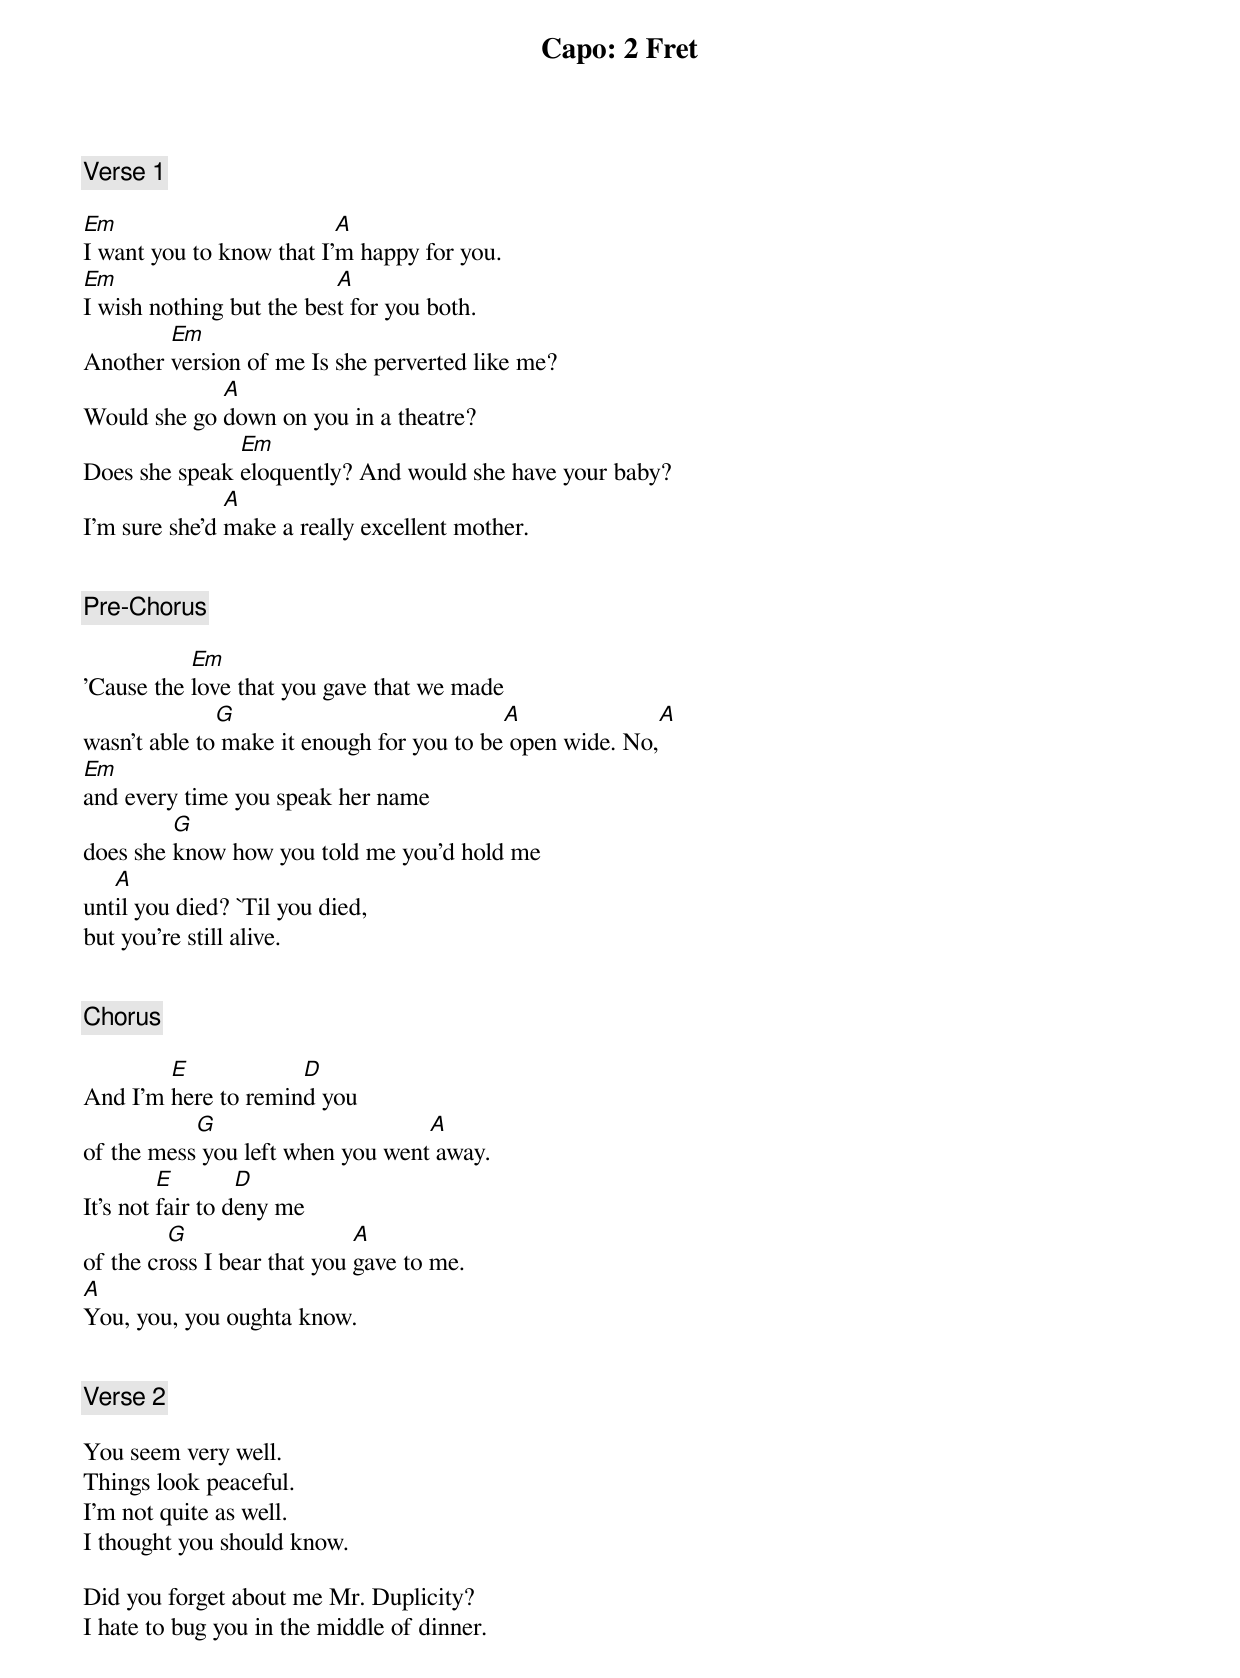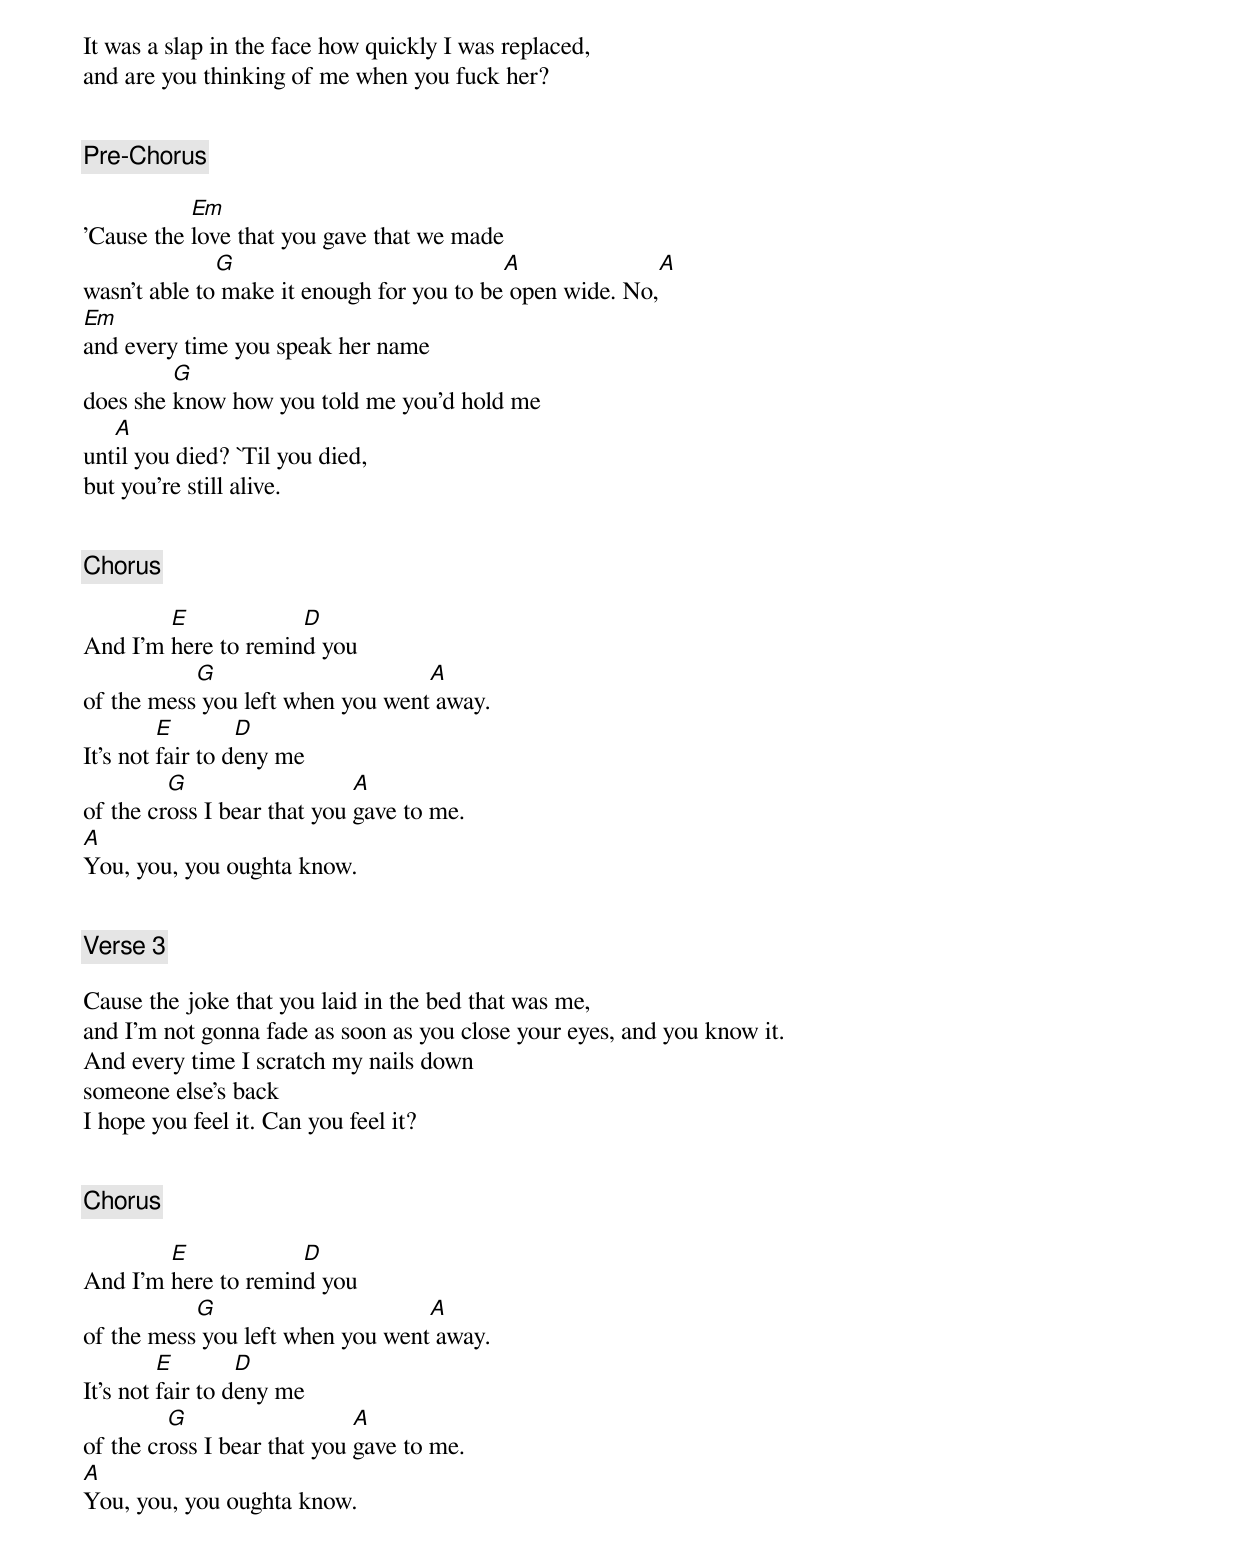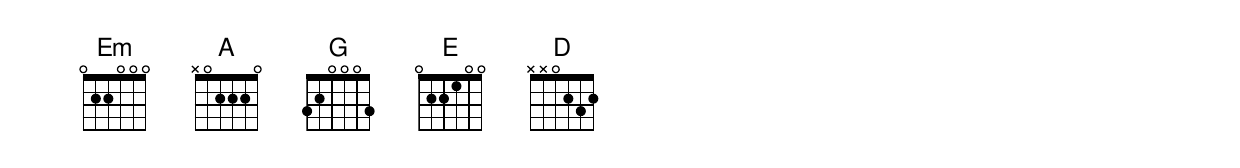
Capo: 2 Fret

[Verse 1]

Em                        A
I want you to know that I'm happy for you.
Em                        A
I wish nothing but the best for you both.
        Em
Another version of me Is she perverted like me?
             A
Would she go down on you in a theatre?
               Em
Does she speak eloquently? And would she have your baby?
               A
I'm sure she'd make a really excellent mother.


[Pre-Chorus]

           Em
'Cause the love that you gave that we made
              G                            A              A
wasn't able to make it enough for you to be open wide. No,
Em
and every time you speak her name
         G
does she know how you told me you'd hold me
   A
until you died? `Til you died,
but you're still alive.


[Chorus]

        E            D
And I'm here to remind you
           G                      A
of the mess you left when you went away.
         E        D
It's not fair to deny me
         G                   A
of the cross I bear that you gave to me.
A
You, you, you oughta know.


[Verse 2]

You seem very well.
Things look peaceful.
I'm not quite as well.
I thought you should know.

Did you forget about me Mr. Duplicity?
I hate to bug you in the middle of dinner.
It was a slap in the face how quickly I was replaced,
and are you thinking of me when you fuck her?


[Pre-Chorus]

           Em
'Cause the love that you gave that we made
              G                            A              A
wasn't able to make it enough for you to be open wide. No,
Em
and every time you speak her name
         G
does she know how you told me you'd hold me
   A
until you died? `Til you died,
but you're still alive.


[Chorus]

        E            D
And I'm here to remind you
           G                      A
of the mess you left when you went away.
         E        D
It's not fair to deny me
         G                   A
of the cross I bear that you gave to me.
A
You, you, you oughta know.


[Verse 3]

Cause the joke that you laid in the bed that was me,
and I'm not gonna fade as soon as you close your eyes, and you know it.
And every time I scratch my nails down
someone else's back
I hope you feel it. Can you feel it?


[Chorus]

        E            D
And I'm here to remind you
           G                      A
of the mess you left when you went away.
         E        D
It's not fair to deny me
         G                   A
of the cross I bear that you gave to me.
A
You, you, you oughta know.
